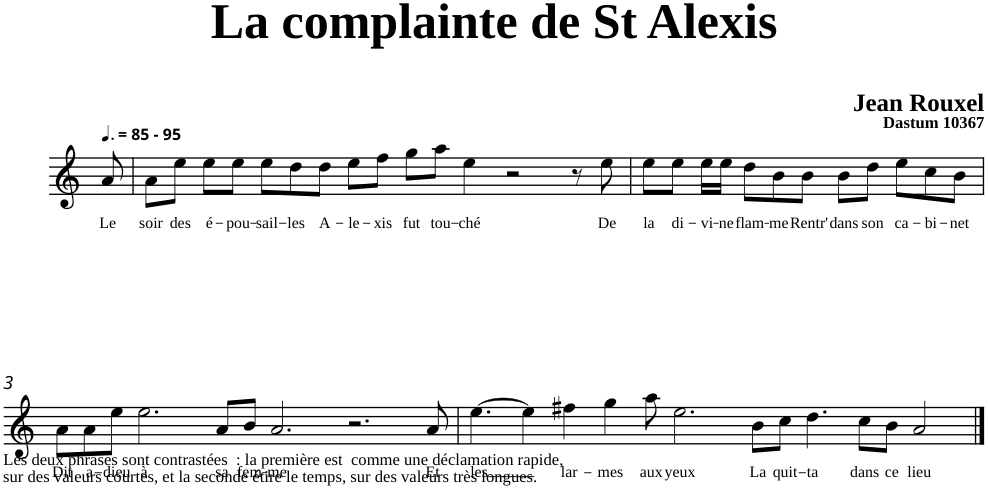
**kern	**text
*part1	*part1
*staff1	*staff1
*clefG2	*
*k[]	*
=	=
!LO:TX:a:B:t=- 95	!
!	!LO:LY:b
8a/	Le
=1	=1
!	!LO:LY:b
8a\L	soir
!	!LO:LY:b
8ee\J	des
!	!LO:LY:b
8ee\L	é-
!	!LO:LY:b
8ee\J	-pou-
!	!LO:LY:b
8ee\L	-sail-
!	!LO:LY:b
8dd\	-les
!	!LO:LY:b
8dd\J	A-
!	!LO:LY:b
8ee\L	-le-
!	!LO:LY:b
8ff\J	-xis
!	!LO:LY:b
8gg\L	fut
!	!LO:LY:b
8aa\J	tou-
!	!LO:LY:b
4ee\	-ché
2r	.
8r	.
!	!LO:LY:b
8ee\	De
=2	=2
!	!LO:LY:b
8ee\L	la
!	!LO:LY:b
8ee\J	di-
!	!LO:LY:b
16ee\LL	-vi-
!	!LO:LY:b
16ee\JJ	-ne
!	!LO:LY:b
8dd\L	flam-
!	!LO:LY:b
8b\	-me
!	!LO:LY:b
8b\J	Rentr'
!	!LO:LY:b
8b\L	dans
!	!LO:LY:b
8dd\J	son
!	!LO:LY:b
8ee\L	ca-
!	!LO:LY:b
8cc\	-bi-
!	!LO:LY:b
8b\J	-net
!!LO:LB:g=z
=3	=3
!	!LO:LY:b
8a\L	Dit
!	!LO:LY:b
8a\	a-
!	!LO:LY:b
8ee\J	-dieu
!	!LO:LY:b
[8%5ee\	à
8ryy	.
!	!LO:LY:b
8a/L	sa
!	!LO:LY:b
8b/J	fem-
!	!LO:LY:b
2.a/	-me
2.r	.
!	!LO:LY:b
8a/	Et
=4	=4
!	!LO:LY:b
[4.ee\	les
8ee\]	.
4ee\]	.
!	!LO:LY:b
4ff#X\	lar-
!	!LO:LY:b
[8gg\	-mes
!	!LO:LY:b
8aa\	aux
!	!LO:LY:b
2.ee\	yeux
!	!LO:LY:b
8b\L	La
!	!LO:LY:b
8cc\J	quit-
!	!LO:LY:b
4.dd\	-ta
!	!LO:LY:b
8cc\L	dans
!	!LO:LY:b
8b\J	ce
!	!LO:LY:b
2a/	lieu
==5	==5
8gg\]	.
=	=
*-	*-
